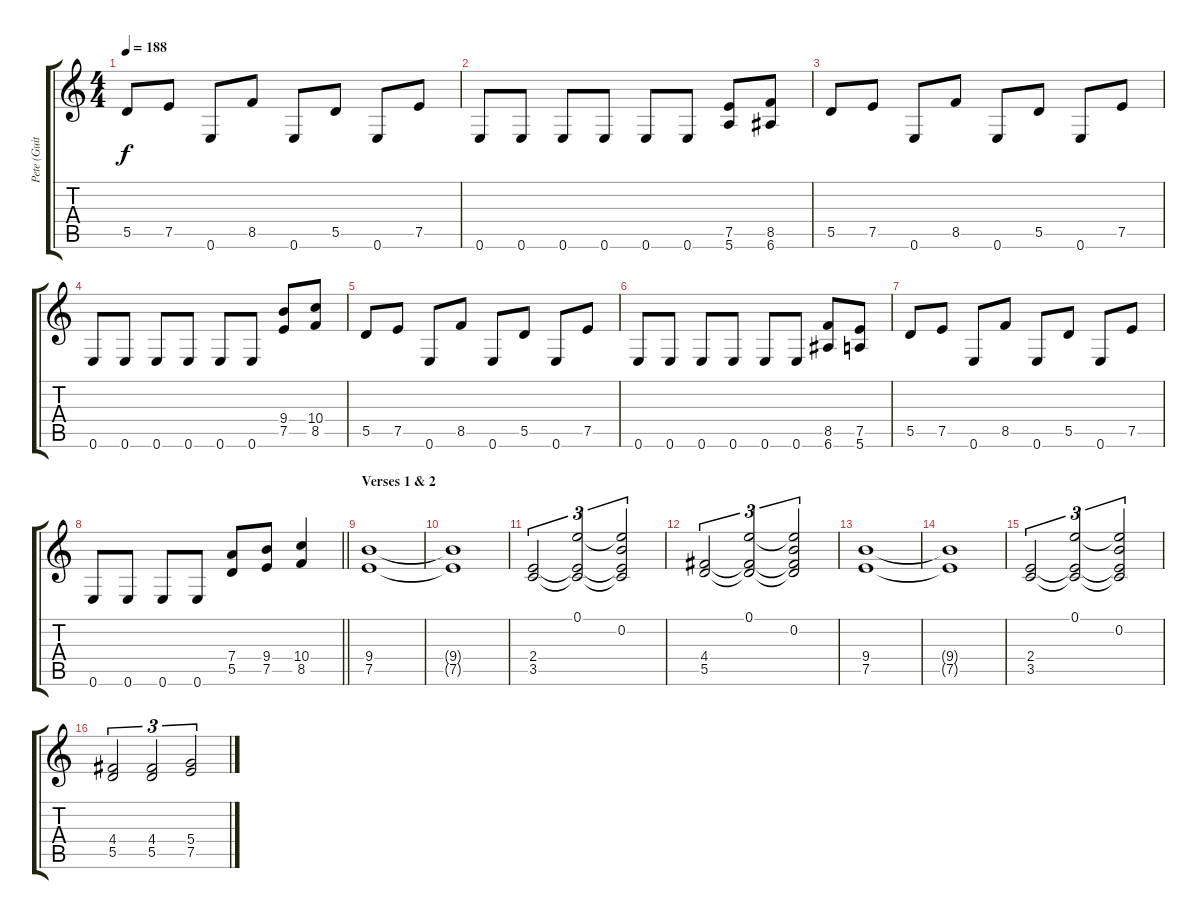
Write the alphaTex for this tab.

\track ("Pete (Guitar I)" "Pete (Guit") {solo instrument distortionguitar}
\staff {score tabs}
\tuning (E4 B3 G3 D3 A2 E2) {hide}
\ts (4 4)
\tempo 188
\clef g2
\ks c
5.5.8{dy f} 7.5.8 0.6.8 8.5.8 0.6.8 5.5.8 0.6.8 7.5.8 |
0.6.8 0.6.8 0.6.8 0.6.8 0.6.8 0.6.8 (7.5 5.6).8 (8.5 6.6).8 |
5.5.8 7.5.8 0.6.8 8.5.8 0.6.8 5.5.8 0.6.8 7.5.8 |
0.6.8 0.6.8 0.6.8 0.6.8 0.6.8 0.6.8 (9.4 7.5).8 (10.4 8.5).8 |
5.5.8 7.5.8 0.6.8 8.5.8 0.6.8 5.5.8 0.6.8 7.5.8 |
0.6.8 0.6.8 0.6.8 0.6.8 0.6.8 0.6.8 (8.5 6.6).8 (7.5 5.6).8 |
5.5.8 7.5.8 0.6.8 8.5.8 0.6.8 5.5.8 0.6.8 7.5.8 |
\barLineRight lightlight
0.6.8 0.6.8 0.6.8 0.6.8 (7.4 5.5).8 (9.4 7.5).8 (10.4 8.5).4 |
\section ("" "Verses 1 & 2")
(9.4 7.5).1 |
(9.4{t} 7.5{t}).1 |
(2.4 3.5).2{tu (3 2)} (0.1 2.4{t} 3.5{t}).2{tu (3 2)} (0.1{t} 0.2 2.4{t} 3.5{t}).2{tu (3 2)} |
(4.4 5.5).2{tu (3 2)} (0.1 4.4{t} 5.5{t}).2{tu (3 2)} (0.1{t} 0.2 4.4{t} 5.5{t}).2{tu (3 2)} |
(9.4 7.5).1 |
(9.4{t} 7.5{t}).1 |
(2.4 3.5).2{tu (3 2)} (0.1 2.4{t} 3.5{t}).2{tu (3 2)} (0.1{t} 0.2 2.4{t} 3.5{t}).2{tu (3 2)} |
(4.4 5.5).2{tu (3 2)} (4.4 5.5).2{tu (3 2)} (5.4 7.5).2{tu (3 2)}
